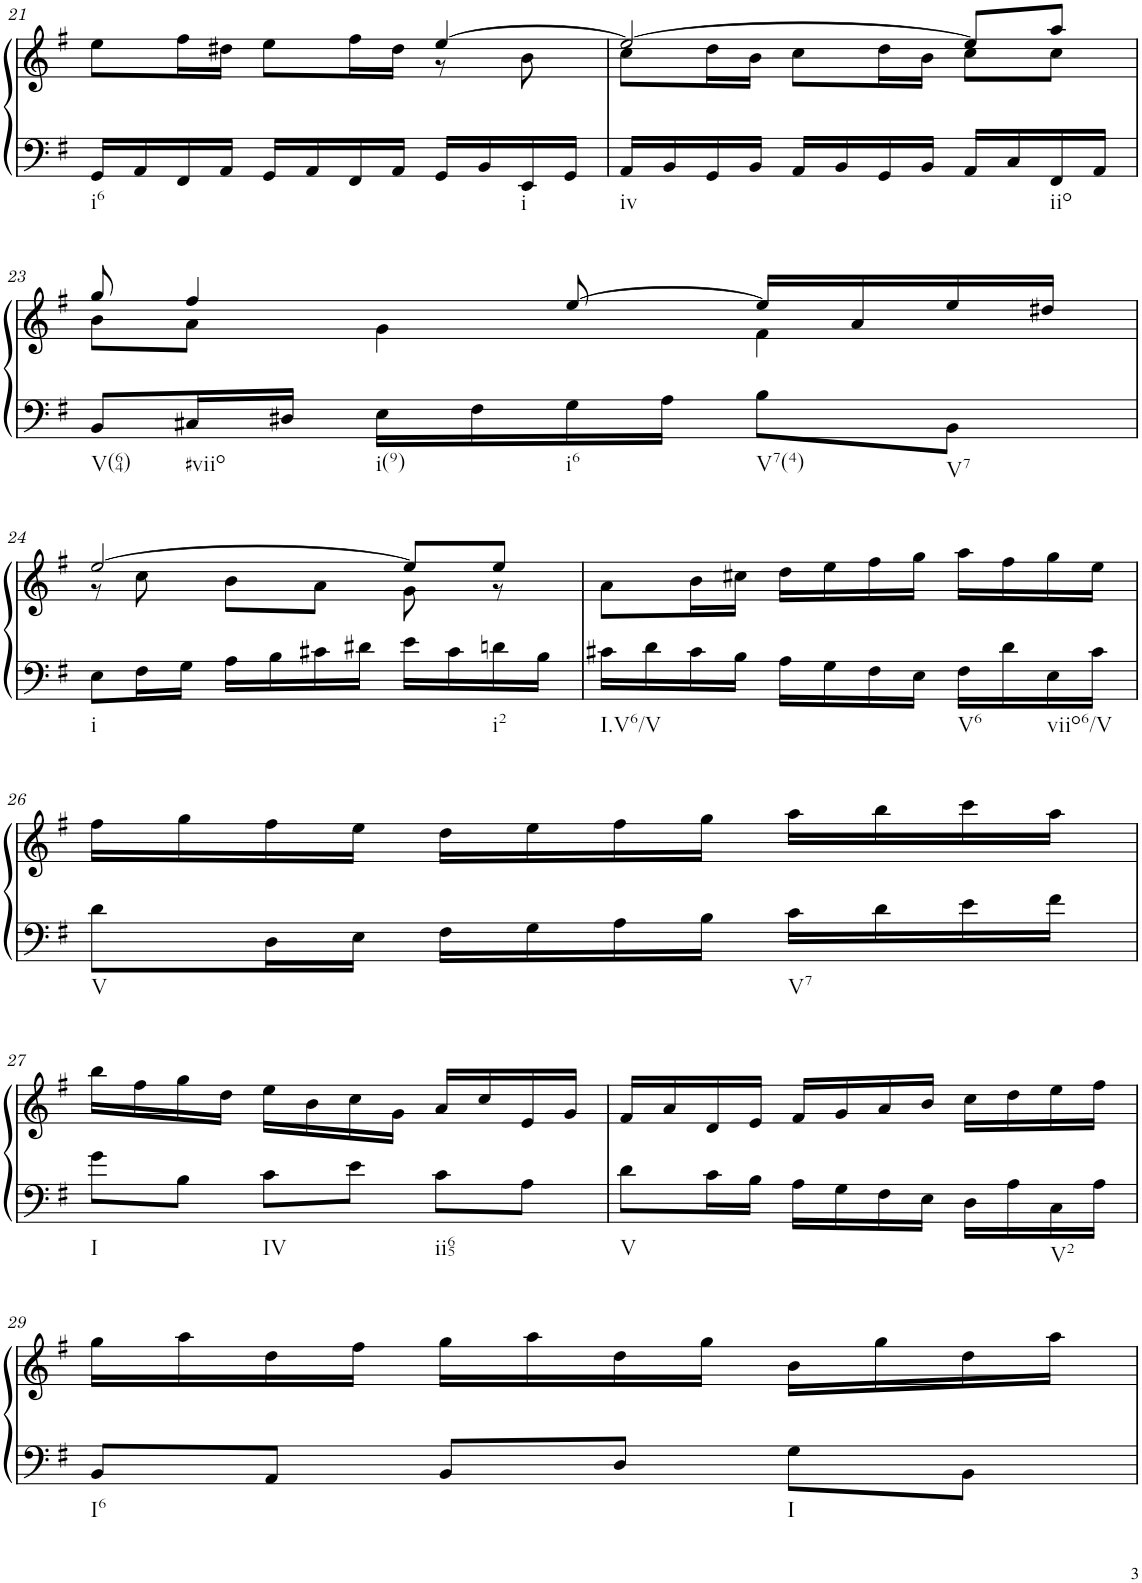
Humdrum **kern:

**kern	**kern
*part1	*part1
*staff2	*staff1
*I"Klavier linke Hand	*
!!LO:PB:g=z
*clefF4	*clefG2
*k[f#]	*k[f#]
*M3/4	*M3/4
=21	=21
*	*^
!LO:TX:b:t=i6	!	!
16GG/LL	8ee\L	2ryy
16AA/	.	.
16FF#/	16ff#\L	.
16AA/JJ	16dd#X\JJ	.
16GG/LL	8ee\L	.
16AA/	.	.
16FF#/	16ff#\L	.
16AA/JJ	16dd#\JJ	.
16GG/LL	[4ee/	8r
16BB/	.	.
!LO:TX:b:t=i	!	!
16EE/	.	8b\
16GG/JJ	.	.
=22	=22	=22
!LO:TX:b:t=iv	!	!
16AA/LL	2ee/_	8cc\L
16BB/	.	.
16GG/	.	16dd\L
16BB/JJ	.	16b\JJ
16AA/LL	.	8cc\L
16BB/	.	.
16GG/	.	16dd\L
16BB/JJ	.	16b\JJ
16AA/LL	8ee/L]	8cc\L
16C/	.	.
!LO:TX:b:t=iio	!	!
16FF#/	8aa/J	8cc\J
16AA/JJ	.	.
!!LO:LB:g=z	!!
=23	=23	=23
!LO:TX:b:t=V(64)	!	!
8BB/L	8gg/	8b\L
!LO:TX:b:t=#viio	!	!
16C#X/L	4ff#/	8a\J
16D#X/JJ	.	.
!LO:TX:b:t=i(9)	!	!
16E\LL	.	4g\
16F#\	.	.
!LO:TX:b:t=i6	!	!
16G\	[8ee/	.
16A\JJ	.	.
!LO:TX:b:t=V7(4)	!	!
8B\L	16ee/LL]	4f#\
.	16a/	.
!LO:TX:b:t=V7	!	!
8BB\J	16ee/	.
.	16dd#X/JJ	.
!!LO:LB:g=z	!!
=24	=24	=24
!LO:TX:b:t=i	!	!
8E\L	[2ee/	8r
16F#\L	.	8cc\
16G\JJ	.	.
16A\LL	.	8b\L
16B\	.	.
16c#X\	.	8a\J
16d#X\JJ	.	.
16e\LL	8ee/L]	8g\
16c#\	.	.
!LO:TX:b:t=i2	!	!
16dn\	8ee/J	8r
16B\JJ	.	.
*	*v	*v
=25	=25
!LO:TX:b:t=I.V6/V	!
16c#X\LL	8a\L
16d\	.
16c#\	16b\L
16B\JJ	16cc#X\JJ
16A\LL	16dd\LL
16G\	16ee\
16F#\	16ff#\
16E\JJ	16gg\JJ
!LO:TX:b:t=V6	!
16F#\LL	16aa\LL
16d\	16ff#\
!LO:TX:b:t=viio6/V	!
16E\	16gg\
16c#\JJ	16ee\JJ
!!LO:LB:g=z
=26	=26
!LO:TX:b:t=V	!
8d\L	16ff#\LL
.	16gg\
16D\L	16ff#\
16E\JJ	16ee\JJ
16F#\LL	16dd\LL
16G\	16ee\
16A\	16ff#\
16B\JJ	16gg\JJ
!LO:TX:b:t=V7	!
16c\LL	16aa\LL
16d\	16bb\
16e\	16ccc\
16f#\JJ	16aa\JJ
!!LO:LB:g=z
=27	=27
!LO:TX:b:t=I	!
8g\L	16bb\LL
.	16ff#\
8B\J	16gg\
.	16dd\JJ
!LO:TX:b:t=IV	!
8c\L	16ee\LL
.	16b\
8e\J	16cc\
.	16g\JJ
!LO:TX:b:t=ii65	!
8c\L	16a/LL
.	16cc/
8A\J	16e/
.	16g/JJ
=28	=28
!LO:TX:b:t=V	!
8d\L	16f#/LL
.	16a/
16c\L	16d/
16B\JJ	16e/JJ
16A\LL	16f#/LL
16G\	16g/
16F#\	16a/
16E\JJ	16b/JJ
16D\LL	16cc\LL
16A\	16dd\
!LO:TX:b:t=V2	!
16C\	16ee\
16A\JJ	16ff#\JJ
!!LO:LB:g=z
=29	=29
!LO:TX:b:t=I6	!
8BB/L	16gg\LL
.	16aa\
8AA/J	16dd\
.	16ff#\JJ
8BB/L	16gg\LL
.	16aa\
8D/J	16dd\
.	16gg\JJ
!LO:TX:b:t=I	!
8G\L	16b\LL
.	16gg\
8BB\J	16dd\
.	16aa\JJ
=	=
*-	*-
